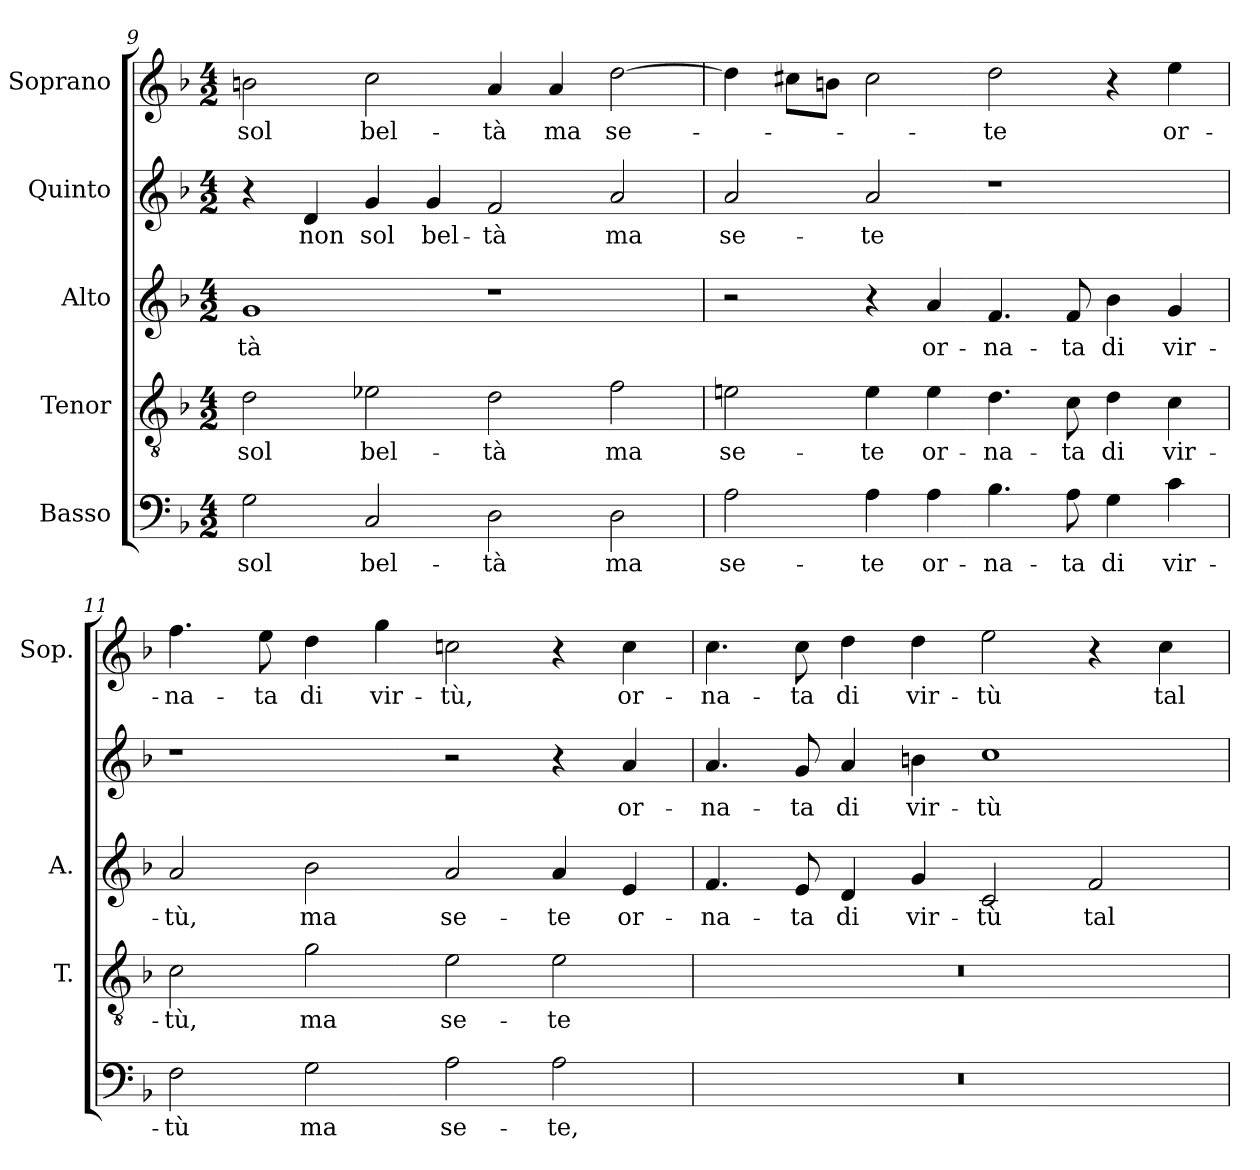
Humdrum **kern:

**kern	**text	**kern	**text	**kern	**text	**kern	**text	**kern	**text
*part5	*part5	*part4	*part4	*part3	*part3	*part2	*part2	*part1	*part1
*staff5	*staff5	*staff4	*staff4	*staff3	*staff3	*staff2	*staff2	*staff1	*staff1
*I"Basso	*	*I"Tenor	*	*I"Alto	*	*I"Quinto	*	*I"Soprano	*
*	*	*I'T.	*	*I'A.	*	*	*	*I'Sop.	*
*clefF4	*	*clefGv2	*	*clefG2	*	*clefG2	*	*clefG2	*
*	*	*ITrd7c12	*	*	*	*	*	*	*
*k[b-]	*	*k[b-]	*	*k[b-]	*	*k[b-]	*	*k[b-]	*
*F:	*	*F:	*	*F:	*	*F:	*	*F:	*
*M4/2	*	*M4/2	*	*M4/2	*	*M4/2	*	*M4/2	*
=9	=9	=9	=9	=9	=9	=9	=9	=9	=9
!	!LO:LY:b:color=#000000	!	!	!	!	!	!	!	!
!	!	!	!LO:LY:b:color=#000000	!	!	!	!	!	!
!	!	!	!	!	!LO:LY:b:color=#000000	!	!	!	!
!	!	!	!	!	!	!	!	!	!LO:LY:b:color=#000000
2Gi\	sol	2Di\	sol	1gi	-tà	4r	.	2bni\	sol
!	!	!	!	!	!	!	!LO:LY:b:color=#000000	!	!
.	.	.	.	.	.	4di/	non	.	.
!	!LO:LY:b:color=#000000	!	!	!	!	!	!	!	!
!	!	!	!LO:LY:b:color=#000000	!	!	!	!	!	!
!	!	!	!	!	!	!	!LO:LY:b:color=#000000	!	!
!	!	!	!	!	!	!	!	!	!LO:LY:b:color=#000000
2Ci/	bel-	2E-Xi\	bel-	.	.	4gi/	sol	2cci\	bel-
!	!	!	!	!	!	!	!LO:LY:b:color=#000000	!	!
.	.	.	.	.	.	4gi/	bel-	.	.
!	!LO:LY:b:color=#000000	!	!	!	!	!	!	!	!
!	!	!	!LO:LY:b:color=#000000	!	!	!	!	!	!
!	!	!	!	!	!	!	!LO:LY:b:color=#000000	!	!
!	!	!	!	!	!	!	!	!	!LO:LY:b:color=#000000
2Di\	-tà	2Di\	-tà	1r	.	2fi/	-tà	4ai/	-tà
!	!	!	!	!	!	!	!	!	!LO:LY:b:color=#000000
.	.	.	.	.	.	.	.	4ai/	ma
!	!LO:LY:b:color=#000000	!	!	!	!	!	!	!	!
!	!	!	!LO:LY:b:color=#000000	!	!	!	!	!	!
!	!	!	!	!	!	!	!LO:LY:b:color=#000000	!	!
!	!	!	!	!	!	!	!	!	!LO:LY:b:color=#000000
2Di\	ma	2Fi\	ma	.	.	2ai/	ma	[2ddi\	se-
=10	=10	=10	=10	=10	=10	=10	=10	=10	=10
!	!LO:LY:b:color=#000000	!	!	!	!	!	!	!	!
!	!	!	!LO:LY:b:color=#000000	!	!	!	!	!	!
!	!	!	!	!	!	!	!LO:LY:b:color=#000000	!	!
2Ai\	se-	2Eni\	se-	2r	.	2ai/	se-	4ddi\]	.
.	.	.	.	.	.	.	.	8cc#Xi\L	.
.	.	.	.	.	.	.	.	8bni\J	.
!	!LO:LY:b:color=#000000	!	!	!	!	!	!	!	!
!	!	!	!LO:LY:b:color=#000000	!	!	!	!	!	!
!	!	!	!	!	!	!	!LO:LY:b:color=#000000	!	!
4Ai\	-te	4Ei\	-te	4r	.	2ai/	-te	2cc#i\	.
!	!LO:LY:b:color=#000000	!	!	!	!	!	!	!	!
!	!	!	!LO:LY:b:color=#000000	!	!	!	!	!	!
!	!	!	!	!	!LO:LY:b:color=#000000	!	!	!	!
4Ai\	or-	4Ei\	or-	4ai/	or-	.	.	.	.
!	!LO:LY:b:color=#000000	!	!	!	!	!	!	!	!
!	!	!	!LO:LY:b:color=#000000	!	!	!	!	!	!
!	!	!	!	!	!LO:LY:b:color=#000000	!	!	!	!
!	!	!	!	!	!	!	!	!	!LO:LY:b:color=#000000
4.B-i\	-na-	4.Di\	-na-	4.fi/	-na-	1r	.	2ddi\	-te
!	!LO:LY:b:color=#000000	!	!	!	!	!	!	!	!
!	!	!	!LO:LY:b:color=#000000	!	!	!	!	!	!
!	!	!	!	!	!LO:LY:b:color=#000000	!	!	!	!
8Ai\	-ta	8Ci\	-ta	8fi/	-ta	.	.	.	.
!	!LO:LY:b:color=#000000	!	!	!	!	!	!	!	!
!	!	!	!LO:LY:b:color=#000000	!	!	!	!	!	!
!	!	!	!	!	!LO:LY:b:color=#000000	!	!	!	!
4Gi\	di	4Di\	di	4b-i\	di	.	.	4r	.
!	!LO:LY:b:color=#000000	!	!	!	!	!	!	!	!
!	!	!	!LO:LY:b:color=#000000	!	!	!	!	!	!
!	!	!	!	!	!LO:LY:b:color=#000000	!	!	!	!
!	!	!	!	!	!	!	!	!	!LO:LY:b:color=#000000
4ci\	vir-	4Ci\	vir-	4gi/	vir-	.	.	4eei\	or-
!!LO:LB:g=z
=11	=11	=11	=11	=11	=11	=11	=11	=11	=11
!	!LO:LY:b:color=#000000	!	!	!	!	!	!	!	!
!	!	!	!LO:LY:b:color=#000000	!	!	!	!	!	!
!	!	!	!	!	!LO:LY:b:color=#000000	!	!	!	!
!	!	!	!	!	!	!	!	!	!LO:LY:b:color=#000000
2Fi\	-tù	2Ci\	-tù,	2ai/	-tù,	1r	.	4.ffi\	-na-
!	!	!	!	!	!	!	!	!	!LO:LY:b:color=#000000
.	.	.	.	.	.	.	.	8eei\	-ta
!	!LO:LY:b:color=#000000	!	!	!	!	!	!	!	!
!	!	!	!LO:LY:b:color=#000000	!	!	!	!	!	!
!	!	!	!	!	!LO:LY:b:color=#000000	!	!	!	!
!	!	!	!	!	!	!	!	!	!LO:LY:b:color=#000000
2Gi\	ma	2Gi\	ma	2b-i\	ma	.	.	4ddi\	di
!	!	!	!	!	!	!	!	!	!LO:LY:b:color=#000000
.	.	.	.	.	.	.	.	4ggi\	vir-
!	!LO:LY:b:color=#000000	!	!	!	!	!	!	!	!
!	!	!	!LO:LY:b:color=#000000	!	!	!	!	!	!
!	!	!	!	!	!LO:LY:b:color=#000000	!	!	!	!
!	!	!	!	!	!	!	!	!	!LO:LY:b:color=#000000
2Ai\	se-	2Ei\	se-	2ai/	se-	2r	.	2ccni\	-tù,
!	!LO:LY:b:color=#000000	!	!	!	!	!	!	!	!
!	!	!	!LO:LY:b:color=#000000	!	!	!	!	!	!
!	!	!	!	!	!LO:LY:b:color=#000000	!	!	!	!
2Ai\	-te,	2Ei\	-te	4ai/	-te	4r	.	4r	.
!	!	!	!	!	!LO:LY:b:color=#000000	!	!	!	!
!	!	!	!	!	!	!	!LO:LY:b:color=#000000	!	!
!	!	!	!	!	!	!	!	!	!LO:LY:b:color=#000000
.	.	.	.	4ei/	or-	4ai/	or-	4cci\	or-
=12	=12	=12	=12	=12	=12	=12	=12	=12	=12
!LO:N:vis=1	!	!LO:N:vis=1	!	!	!	!	!	!	!
!	!	!	!	!	!LO:LY:b:color=#000000	!	!	!	!
!	!	!	!	!	!	!	!LO:LY:b:color=#000000	!	!
!	!	!	!	!	!	!	!	!	!LO:LY:b:color=#000000
0r	.	0r	.	4.fi/	-na-	4.ai/	-na-	4.cci\	-na-
!	!	!	!	!	!LO:LY:b:color=#000000	!	!	!	!
!	!	!	!	!	!	!	!LO:LY:b:color=#000000	!	!
!	!	!	!	!	!	!	!	!	!LO:LY:b:color=#000000
.	.	.	.	8ei/	-ta	8gi/	-ta	8cci\	-ta
!	!	!	!	!	!LO:LY:b:color=#000000	!	!	!	!
!	!	!	!	!	!	!	!LO:LY:b:color=#000000	!	!
!	!	!	!	!	!	!	!	!	!LO:LY:b:color=#000000
.	.	.	.	4di/	di	4ai/	di	4ddi\	di
!	!	!	!	!	!LO:LY:b:color=#000000	!	!	!	!
!	!	!	!	!	!	!	!LO:LY:b:color=#000000	!	!
!	!	!	!	!	!	!	!	!	!LO:LY:b:color=#000000
.	.	.	.	4gi/	vir-	4bni\	vir-	4ddi\	vir-
!	!	!	!	!	!LO:LY:b:color=#000000	!	!	!	!
!	!	!	!	!	!	!	!LO:LY:b:color=#000000	!	!
!	!	!	!	!	!	!	!	!	!LO:LY:b:color=#000000
.	.	.	.	2ci/	-tù	1cci	-tù	2eei\	-tù
!	!	!	!	!	!LO:LY:b:color=#000000	!	!	!	!
.	.	.	.	2fi/	tal	.	.	4r	.
!	!	!	!	!	!	!	!	!	!LO:LY:b:color=#000000
.	.	.	.	.	.	.	.	4cci\	tal
=	=	=	=	=	=	=	=	=	=
*-	*-	*-	*-	*-	*-	*-	*-	*-	*-
